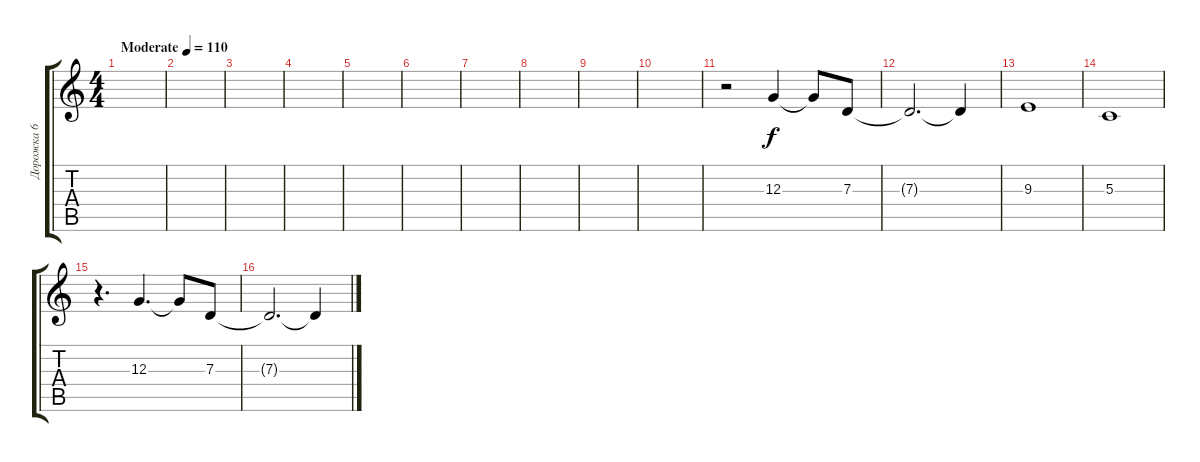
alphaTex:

\track ("Дорожка 6" "Дорожка 6") {instrument synthstrings2}
\staff {score tabs}
\tuning (E4 B3 G3 D3 A2 E2) {hide}
\ts (4 4)
\tempo (110 "Moderate")
\clef g2
\ks c
|
|
|
|
|
|
|
|
|
|
r.2 12.3.4 12.3{t}.8 7.3.8 |
7.3{t}.2{d} 7.3{t}.4 |
9.3.1 |
5.3.1 |
r.4{d} 12.3.4{d} 12.3{t}.8 7.3.8 |
7.3{t}.2{d} 7.3{t}.4
